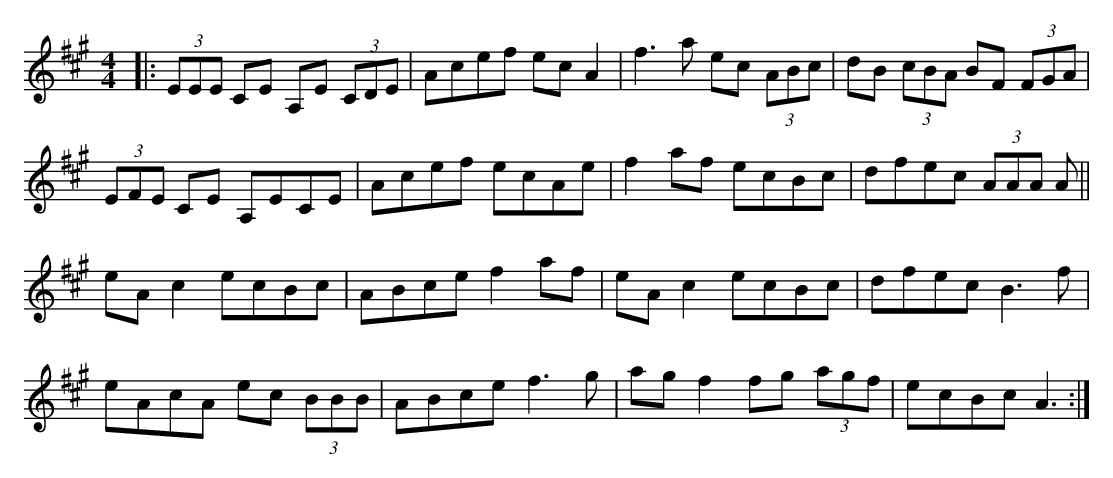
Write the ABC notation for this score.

X:1
M:4/4
K:A
|:(3EEE CE A,E (3CDE|Acef ec A2|f3 a ec (3ABc|dB (3cBA BF (3FGA|
(3EFE CE A,ECE|Acef ecAe|f2 af ecBc|dfec (3AAA A||
eA c2 ecBc|ABce f2 af|eA c2 ecBc|dfec B3 f|
eAcA ec (3BBB|ABce f3 g|ag f2 fg (3agf|ecBc A3:|
